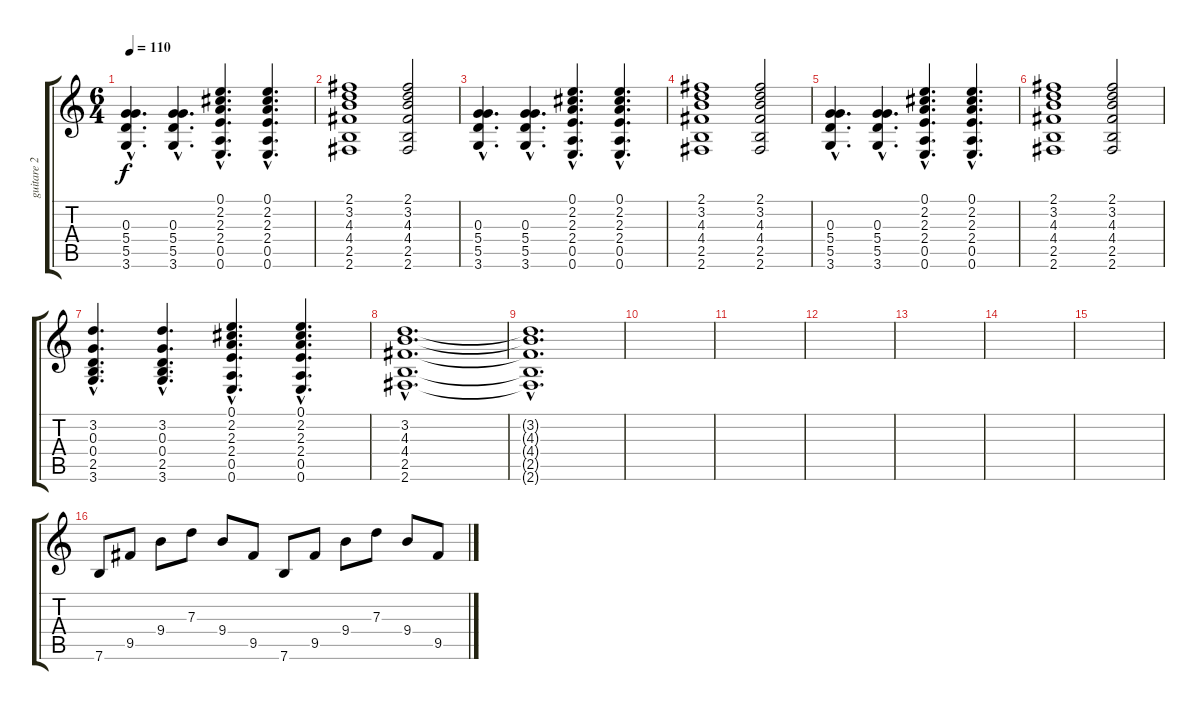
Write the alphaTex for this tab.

\track ("guitare 2" "guitare 2") {instrument overdrivenguitar}
\staff {score tabs}
\tuning (E4 B3 G3 D3 A2 E2) {hide}
\ts (6 4)
\tempo 110
\clef g2
\ks c
(0.3{hac} 5.4{hac} 5.5{hac} 3.6{hac}).4{d dy f} (0.3{hac} 5.4{hac} 5.5{hac} 3.6{hac}).4{d} (0.1{hac} 2.2{hac} 2.3{hac} 2.4{hac} 0.5{hac} 0.6{hac}).4{d} (0.1{hac} 2.2{hac} 2.3{hac} 2.4{hac} 0.5{hac} 0.6{hac}).4{d} |
(2.1 3.2 4.3 4.4 2.5 2.6).1 (2.1 3.2 4.3 4.4 2.5 2.6).2 |
(0.3{hac} 5.4{hac} 5.5{hac} 3.6{hac}).4{d} (0.3{hac} 5.4{hac} 5.5{hac} 3.6{hac}).4{d} (0.1{hac} 2.2{hac} 2.3{hac} 2.4{hac} 0.5{hac} 0.6{hac}).4{d} (0.1{hac} 2.2{hac} 2.3{hac} 2.4{hac} 0.5{hac} 0.6{hac}).4{d} |
(2.1 3.2 4.3 4.4 2.5 2.6).1 (2.1 3.2 4.3 4.4 2.5 2.6).2 |
(0.3{hac} 5.4{hac} 5.5{hac} 3.6{hac}).4{d} (0.3{hac} 5.4{hac} 5.5{hac} 3.6{hac}).4{d} (0.1{hac} 2.2{hac} 2.3{hac} 2.4{hac} 0.5{hac} 0.6{hac}).4{d} (0.1{hac} 2.2{hac} 2.3{hac} 2.4{hac} 0.5{hac} 0.6{hac}).4{d} |
(2.1 3.2 4.3 4.4 2.5 2.6).1 (2.1 3.2 4.3 4.4 2.5 2.6).2 |
(3.2{hac} 0.3{hac} 0.4{hac} 2.5{hac} 3.6{hac}).4{d} (3.2{hac} 0.3{hac} 0.4{hac} 2.5{hac} 3.6{hac}).4{d} (0.1{hac} 2.2{hac} 2.3{hac} 2.4{hac} 0.5{hac} 0.6{hac}).4{d} (0.1{hac} 2.2{hac} 2.3{hac} 2.4{hac} 0.5{hac} 0.6{hac}).4{d} |
(3.2{hac} 4.3{hac} 4.4{hac} 2.5{hac} 2.6{hac}).1{d volume 5} |
(3.2{hac t} 4.3{hac t} 4.4{hac t} 2.5{hac t} 2.6{hac t}).1{d} |
|
|
|
|
|
|
7.6.8{volume 12 instrument electricguitarclean} 9.5.8 9.4.8 7.3.8 9.4.8 9.5.8 7.6.8 9.5.8 9.4.8 7.3.8 9.4.8 9.5.8
